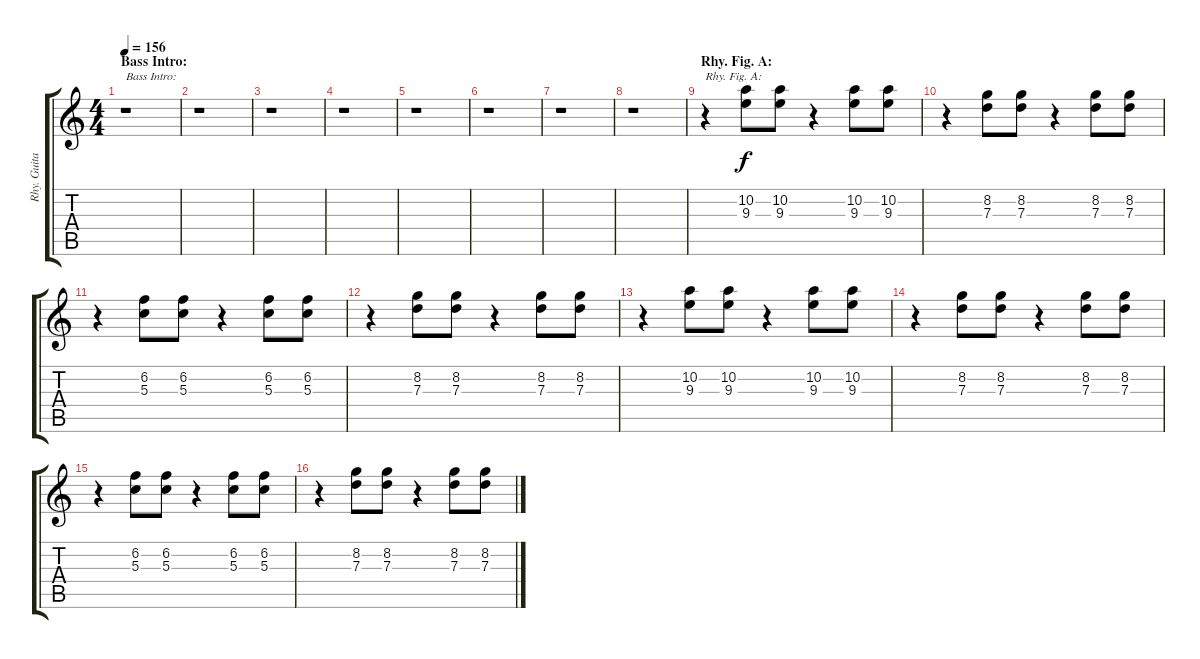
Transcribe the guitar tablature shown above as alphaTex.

\track ("Rhy. Guitar 1" "Rhy. Guita") {instrument distortionguitar}
\staff {score tabs}
\tuning (E4 B3 G3 D3 A2 E2) {hide}
\ts (4 4)
\section ("" "Bass Intro:")
\tempo 156
\clef g2
\ks c
r.1{txt "Bass Intro:" dy f instrument distortionguitar} |
r.1 |
r.1 |
r.1 |
r.1 |
r.1 |
r.1 |
r.1 |
\section ("" "Rhy. Fig. A:")
r.4{txt "Rhy. Fig. A:"} (10.2 9.3).8 (10.2 9.3).8 r.4 (10.2 9.3).8 (10.2 9.3).8 |
r.4 (8.2 7.3).8 (8.2 7.3).8 r.4 (8.2 7.3).8 (8.2 7.3).8 |
r.4 (6.2 5.3).8 (6.2 5.3).8 r.4 (6.2 5.3).8 (6.2 5.3).8 |
r.4 (8.2 7.3).8 (8.2 7.3).8 r.4 (8.2 7.3).8 (8.2 7.3).8 |
r.4 (10.2 9.3).8 (10.2 9.3).8 r.4 (10.2 9.3).8 (10.2 9.3).8 |
r.4 (8.2 7.3).8 (8.2 7.3).8 r.4 (8.2 7.3).8 (8.2 7.3).8 |
r.4 (6.2 5.3).8 (6.2 5.3).8 r.4 (6.2 5.3).8 (6.2 5.3).8 |
r.4 (8.2 7.3).8 (8.2 7.3).8 r.4 (8.2 7.3).8 (8.2 7.3).8
